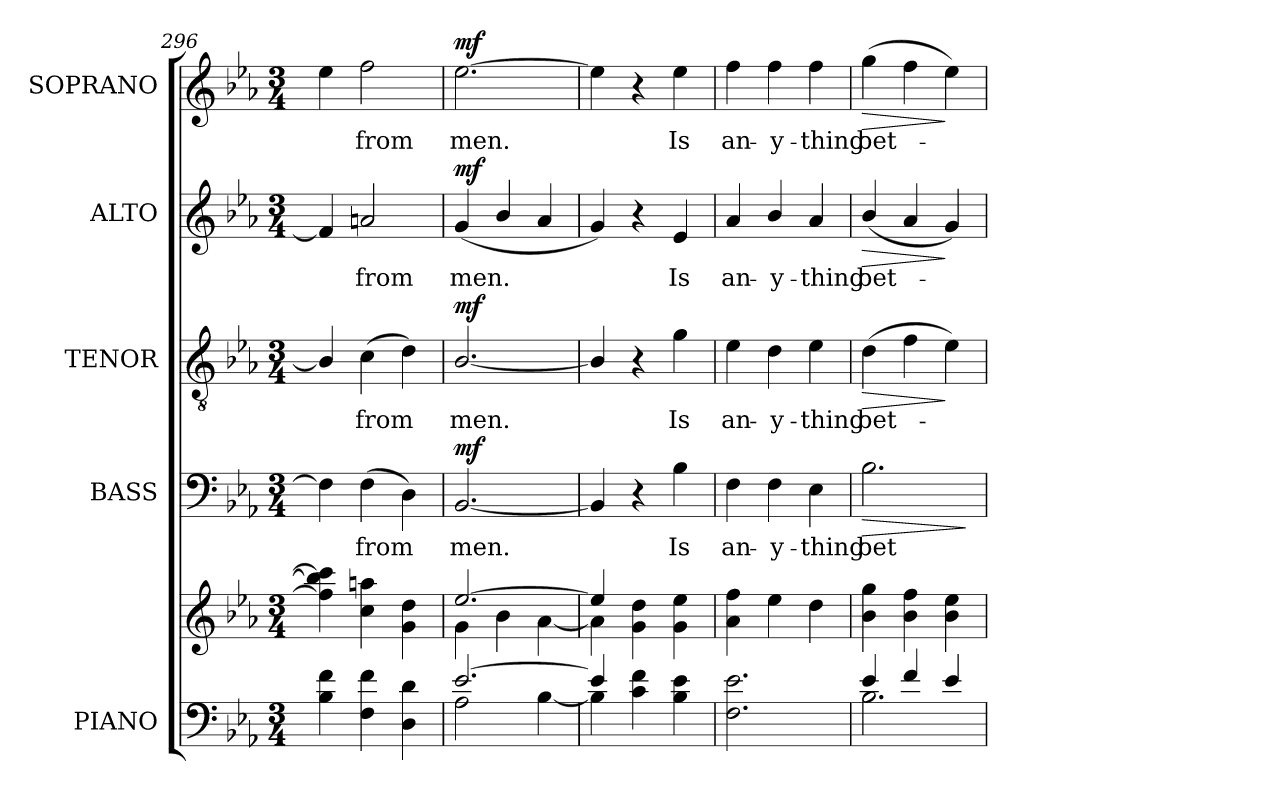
**kern	**kern	**kern	**text	**dynam	**kern	**text	**dynam	**kern	**text	**dynam	**kern	**text	**dynam
*part5	*part5	*part4	*part4	*part4	*part3	*part3	*part3	*part2	*part2	*part2	*part1	*part1	*part1
*staff6	*staff5	*staff4	*staff4	*staff4	*staff3	*staff3	*staff3	*staff2	*staff2	*staff2	*staff1	*staff1	*staff1
*I"PIANO	*	*I"BASS	*	*	*I"TENOR	*	*	*I"ALTO	*	*	*I"SOPRANO	*	*
*I'PNO.	*	*I'B.	*	*	*I'T.	*	*	*I'A.	*	*	*I'S.	*	*
*clefF4	*clefG2	*clefF4	*	*	*clefGv2	*	*	*clefG2	*	*	*clefG2	*	*
*	*	*	*	*	*ITrd7c12	*	*	*	*	*	*	*	*
*k[b-e-a-]	*k[b-e-a-]	*k[b-e-a-]	*	*	*k[b-e-a-]	*	*	*k[b-e-a-]	*	*	*k[b-e-a-]	*	*
*E-:	*E-:	*E-:	*	*	*E-:	*	*	*E-:	*	*	*E-:	*	*
*M3/4	*M3/4	*M3/4	*	*	*M3/4	*	*	*M3/4	*	*	*M3/4	*	*
=296	=296	=296	=296	=296	=296	=296	=296	=296	=296	=296	=296	=296	=296
4B-i\ 4fi	4ffi\] 4bb-i] 4ccci]	4Fi\]	.	.	4BB-i/]	.	.	4fi/]	.	.	4ee-i\	.	.
!	!	!	!LO:LY:b:color=#000000	!	!	!	!	!	!	!	!	!	!
!	!	!	!	!	!	!LO:LY:b:color=#000000	!	!	!	!	!	!	!
!	!	!	!	!	!	!	!	!	!LO:LY:b:color=#000000	!	!	!	!
!	!	!	!	!	!	!	!	!	!	!	!	!LO:LY:b:color=#000000	!
4Fi\ 4fi	4cci\ 4aani	(4Fi\	from	.	(4Ci\	from	.	2ani/	from	.	2ffi\	from	.
4Di\ 4di	4gi\ 4ddi	4Di\)	.	.	4Di\)	.	.	.	.	.	.	.	.
=297	=297	=297	=297	=297	=297	=297	=297	=297	=297	=297	=297	=297	=297
*^	*^	*	*	*	*	*	*	*	*	*	*	*	*
!	!	!	!	!	!LO:LY:b:color=#000000	!	!	!	!	!	!	!	!	!	!
!	!	!	!	!	!	!	!	!LO:LY:b:color=#000000	!	!	!	!	!	!	!
!	!	!	!	!	!	!	!	!	!	!	!LO:LY:b:color=#000000	!	!	!	!
!	!	!	!	!	!	!	!	!	!	!	!	!	!	!LO:LY:b:color=#000000	!
[2.e-i/	2A-i\	[2.ee-i/	4gi\	[2.BB-i/	men.	mf	[2.BB-i/	men.	mf	(4gi/	men.	mf	[2.ee-i\	men.	mf
.	.	.	4b-i\	.	.	.	.	.	.	4b-i/	.	.	.	.	.
.	[4B-i\	.	[4a-i\	.	.	.	.	.	.	4a-i/	.	.	.	.	.
=298	=298	=298	=298	=298	=298	=298	=298	=298	=298	=298	=298	=298	=298	=298	=298
4e-i/]	4B-i\]	4ee-i/]	4a-i\]	4BB-i/]	.	.	4BB-i/]	.	.	4gi/)	.	.	4ee-i\]	.	.
4ci\ 4fi	4ryy	4gi\ 4ddi	4ryy	4r	.	.	4r	.	.	4r	.	.	4r	.	.
!	!	!	!	!	!LO:LY:b:color=#000000	!	!	!	!	!	!	!	!	!	!
!	!	!	!	!	!	!	!	!LO:LY:b:color=#000000	!	!	!	!	!	!	!
!	!	!	!	!	!	!	!	!	!	!	!LO:LY:b:color=#000000	!	!	!	!
!	!	!	!	!	!	!	!	!	!	!	!	!	!	!LO:LY:b:color=#000000	!
4B-i\ 4e-i	4ryy	4gi\ 4ee-i	4ryy	4B-i\	Is	.	4Gi\	Is	.	4e-i/	Is	.	4ee-i\	Is	.
*v	*v	*	*	*	*	*	*	*	*	*	*	*	*	*	*
*	*v	*v	*	*	*	*	*	*	*	*	*	*	*	*
=299	=299	=299	=299	=299	=299	=299	=299	=299	=299	=299	=299	=299	=299
*^	*^	*	*	*	*	*	*	*	*	*	*	*	*
!	!	!	!	!	!LO:LY:b:color=#000000	!	!	!	!	!	!	!	!	!	!
*v	*v	*	*	*	*	*	*	*	*	*	*	*	*	*	*
*	*v	*v	*	*	*	*	*	*	*	*	*	*	*	*
*^	*^	*	*	*	*	*	*	*	*	*	*	*	*
!	!	!	!	!	!	!	!	!LO:LY:b:color=#000000	!	!	!	!	!	!	!
*v	*v	*	*	*	*	*	*	*	*	*	*	*	*	*	*
*	*v	*v	*	*	*	*	*	*	*	*	*	*	*	*
*^	*^	*	*	*	*	*	*	*	*	*	*	*	*
!	!	!	!	!	!	!	!	!	!	!	!LO:LY:b:color=#000000	!	!	!	!
*v	*v	*	*	*	*	*	*	*	*	*	*	*	*	*	*
*	*v	*v	*	*	*	*	*	*	*	*	*	*	*	*
*^	*^	*	*	*	*	*	*	*	*	*	*	*	*
!	!	!	!	!	!	!	!	!	!	!	!	!	!	!LO:LY:b:color=#000000	!
*v	*v	*	*	*	*	*	*	*	*	*	*	*	*	*	*
*	*v	*v	*	*	*	*	*	*	*	*	*	*	*	*
2.Fi\ 2.e-i	4a-i\ 4ffi	4Fi\	an-	.	4E-i\	an-	.	4a-i/	an-	.	4ffi\	an-	.
!	!	!	!LO:LY:b:color=#000000	!	!	!	!	!	!	!	!	!	!
!	!	!	!	!	!	!LO:LY:b:color=#000000	!	!	!	!	!	!	!
!	!	!	!	!	!	!	!	!	!LO:LY:b:color=#000000	!	!	!	!
!	!	!	!	!	!	!	!	!	!	!	!	!LO:LY:b:color=#000000	!
.	4ee-i\	4Fi\	-y-	.	4Di\	-y-	.	4b-i/	-y-	.	4ffi\	-y-	.
!	!	!	!LO:LY:b:color=#000000	!	!	!	!	!	!	!	!	!	!
!	!	!	!	!	!	!LO:LY:b:color=#000000	!	!	!	!	!	!	!
!	!	!	!	!	!	!	!	!	!LO:LY:b:color=#000000	!	!	!	!
!	!	!	!	!	!	!	!	!	!	!	!	!LO:LY:b:color=#000000	!
.	4ddi\	4E-i\	-thing	.	4E-i\	-thing	.	4a-i/	-thing	.	4ffi\	-thing	.
=300	=300	=300	=300	=300	=300	=300	=300	=300	=300	=300	=300	=300	=300
*^	*	*	*	*	*	*	*	*	*	*	*	*	*
!	!	!	!	!LO:LY:b:color=#000000	!LO:HP:b	!	!	!	!	!	!	!	!	!
!	!	!	!	!	!	!	!LO:LY:b:color=#000000	!LO:HP:b	!	!	!	!	!	!
!	!	!	!	!	!	!	!	!	!	!LO:LY:b:color=#000000	!LO:HP:b	!	!	!
!	!	!	!	!	!	!	!	!	!	!	!	!	!LO:LY:b:color=#000000	!LO:HP:b
4e-i/	2.B-i\	4b-i\ 4ggi	2.B-i\	bet-	>	(4Di\	bet-	>	(4b-i/	bet-	>	(4ggi\	bet-	>
4fi/	.	4b-i\ 4ffi	.	.	.	4Fi\	.	.	4a-i/	.	.	4ffi\	.	.
4e-i/	.	4b-i\ 4ee-i	.	.	.	4E-i\)	.	]	4gi/)	.	]	4ee-i\)	.	]
*v	*v	*	*	*	*	*	*	*	*	*	*	*	*	*
.	.	.	.	]	.	.	.	.	.	.	.	.	.
=	=	=	=	=	=	=	=	=	=	=	=	=	=
*-	*-	*-	*-	*-	*-	*-	*-	*-	*-	*-	*-	*-	*-
